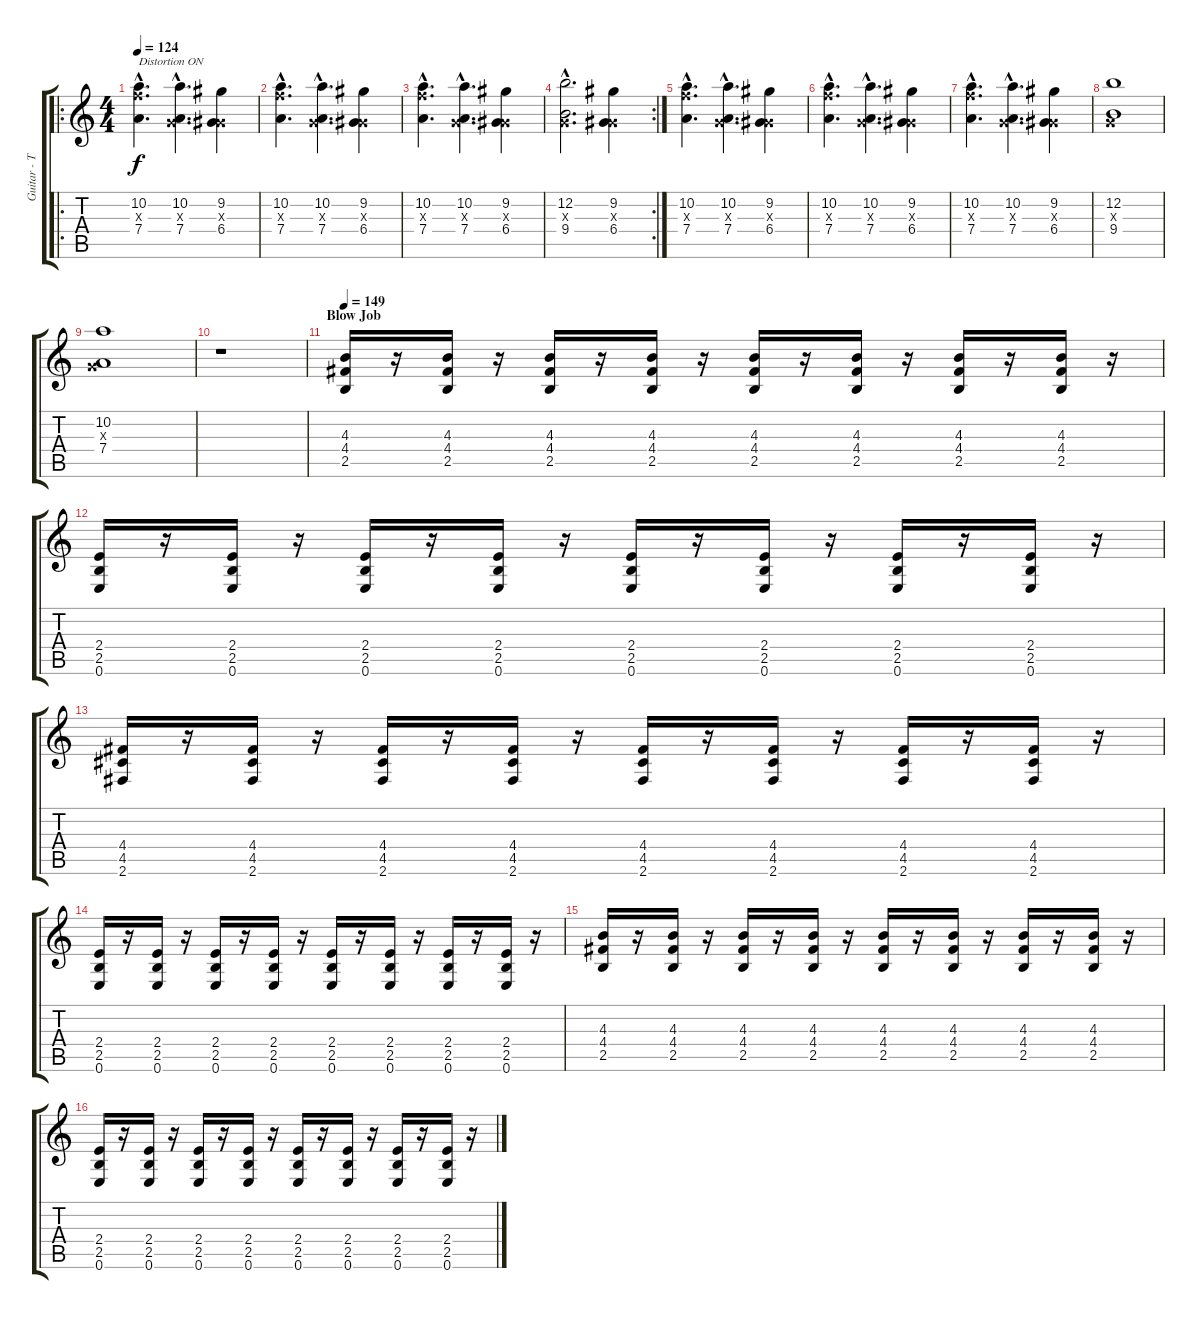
\track ("Guitar - Tom Mattew Delonge" "Guitar - T") {instrument acousticguitarsteel}
\staff {score tabs}
\tuning (E4 B3 G3 D3 A2 E2) {hide}
\ro
\ts (4 4)
\tempo 124
\clef g2
\ks c
(10.2{hac} 10.3{hac x} 7.4{hac}).4{d txt "Distortion ON" dy f instrument distortionguitar} (10.2{hac} 0.3{hac x} 7.4{hac}).4{d} (9.2 0.3{x} 6.4).4 |
(10.2{hac} 10.3{hac x} 7.4{hac}).4{d} (10.2{hac} 0.3{hac x} 7.4{hac}).4{d} (9.2 0.3{x} 6.4).4 |
(10.2{hac} 10.3{hac x} 7.4{hac}).4{d} (10.2{hac} 0.3{hac x} 7.4{hac}).4{d} (9.2 0.3{x} 6.4).4 |
\rc 2
(12.2{hac} 0.3{hac x} 9.4{hac}).2{d} (9.2 0.3{x} 6.4).4 |
(10.2{hac} 10.3{hac x} 7.4{hac}).4{d} (10.2{hac} 0.3{hac x} 7.4{hac}).4{d} (9.2 0.3{x} 6.4).4 |
(10.2{hac} 10.3{hac x} 7.4{hac}).4{d} (10.2{hac} 0.3{hac x} 7.4{hac}).4{d} (9.2 0.3{x} 6.4).4 |
(10.2{hac} 10.3{hac x} 7.4{hac}).4{d} (10.2{hac} 0.3{hac x} 7.4{hac}).4{d} (9.2 0.3{x} 6.4).4 |
(12.2 0.3{x} 9.4).1 |
(10.2 0.3{x} 7.4).1 |
r.1 |
\section ("" "Blow Job")
\tempo 149
(4.3 4.4 2.5).16{instrument electricguitarmuted} r.16 (4.3 4.4 2.5).16 r.16 (4.3 4.4 2.5).16 r.16 (4.3 4.4 2.5).16 r.16 (4.3 4.4 2.5).16 r.16 (4.3 4.4 2.5).16 r.16 (4.3 4.4 2.5).16 r.16 (4.3 4.4 2.5).16 r.16 |
(2.4 2.5 0.6).16 r.16 (2.4 2.5 0.6).16 r.16 (2.4 2.5 0.6).16 r.16 (2.4 2.5 0.6).16 r.16 (2.4 2.5 0.6).16 r.16 (2.4 2.5 0.6).16 r.16 (2.4 2.5 0.6).16 r.16 (2.4 2.5 0.6).16 r.16 |
(4.4 4.5 2.6).16 r.16 (4.4 4.5 2.6).16 r.16 (4.4 4.5 2.6).16 r.16 (4.4 4.5 2.6).16 r.16 (4.4 4.5 2.6).16 r.16 (4.4 4.5 2.6).16 r.16 (4.4 4.5 2.6).16 r.16 (4.4 4.5 2.6).16 r.16 |
(2.4 2.5 0.6).16 r.16 (2.4 2.5 0.6).16 r.16 (2.4 2.5 0.6).16 r.16 (2.4 2.5 0.6).16 r.16 (2.4 2.5 0.6).16 r.16 (2.4 2.5 0.6).16 r.16 (2.4 2.5 0.6).16 r.16 (2.4 2.5 0.6).16 r.16 |
(4.3 4.4 2.5).16 r.16 (4.3 4.4 2.5).16 r.16 (4.3 4.4 2.5).16 r.16 (4.3 4.4 2.5).16 r.16 (4.3 4.4 2.5).16 r.16 (4.3 4.4 2.5).16 r.16 (4.3 4.4 2.5).16 r.16 (4.3 4.4 2.5).16 r.16 |
(2.4 2.5 0.6).16 r.16 (2.4 2.5 0.6).16 r.16 (2.4 2.5 0.6).16 r.16 (2.4 2.5 0.6).16 r.16 (2.4 2.5 0.6).16 r.16 (2.4 2.5 0.6).16 r.16 (2.4 2.5 0.6).16 r.16 (2.4 2.5 0.6).16 r.16
